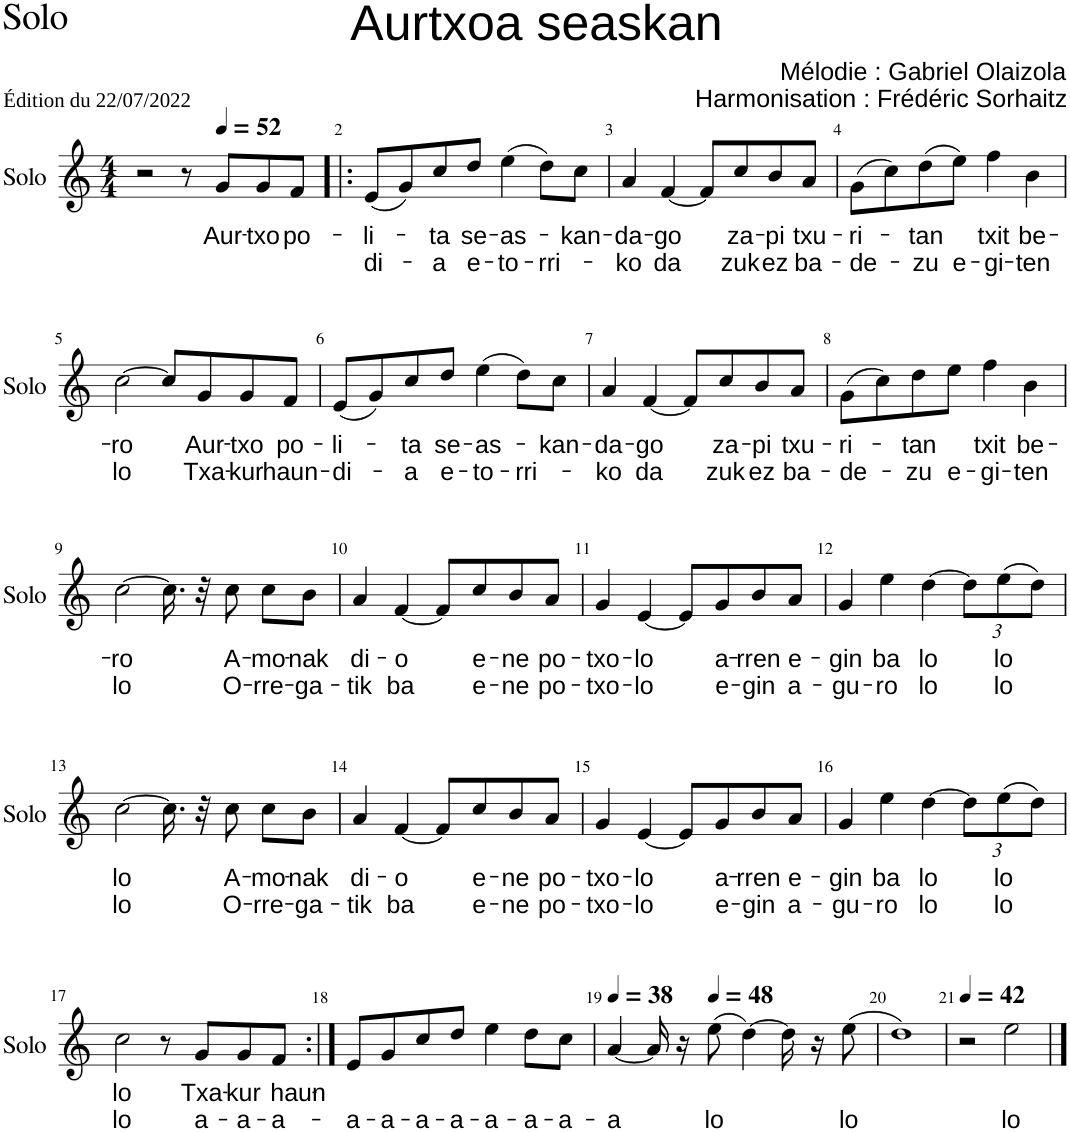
**kern	**text	**text
*part1	*part1	*part1
*staff1	*staff1	*staff1
*I"Solo	*	*
*I'Solo	*	*
*clefG2	*	*
*k[]	*	*
*M4/4	*	*
=1	=1	=1
2r	.	.
8r	.	.
*MM52	*	*
!	!LO:LY:b	!
8g/L	Aur-	.
!	!LO:LY:b	!
8g/	-txo	.
!	!LO:LY:b	!
8f/J	po-	.
=2!|:	=2!|:	=2!|:
!	!LO:LY:b	!LO:LY:b
(8e/L	-li-	di-
8g/)	.	.
!	!LO:LY:b	!LO:LY:b
8cc/	-ta	-a
!	!LO:LY:b	!LO:LY:b
8dd/J	se-	e-
!	!LO:LY:b	!LO:LY:b
(4ee\	-as-	-to-
!	!	!LO:LY:b
8dd\L)	.	-rri-
!	!LO:LY:b	!
8cc\J	-kan-	.
=3	=3	=3
!	!LO:LY:b	!LO:LY:b
4a/	-da-	-ko
!	!LO:LY:b	!LO:LY:b
[4f/	-go	da
8f/L]	.	.
!	!LO:LY:b	!LO:LY:b
8cc/	za-	zuk
!	!LO:LY:b	!LO:LY:b
8b/	-pi	ez
!	!LO:LY:b	!LO:LY:b
8a/J	txu-	ba-
=4	=4	=4
!	!LO:LY:b	!LO:LY:b
(8g\L	-ri-	-de-
8cc\)	.	.
!	!LO:LY:b	!LO:LY:b
(8dd\	-tan	-zu
!	!	!LO:LY:b
8ee\J)	.	e-
!	!LO:LY:b	!LO:LY:b
4ff\	txit	-gi-
!	!LO:LY:b	!LO:LY:b
4b\	be-	-ten
!!LO:LB:g=z
=5	=5	=5
!	!LO:LY:b	!LO:LY:b
[2cc\	-ro	lo
8cc/L]	.	.
!	!LO:LY:b	!LO:LY:b
8g/	Aur-	Txa-
!	!LO:LY:b	!LO:LY:b
8g/	-txo	-kur
!	!LO:LY:b	!LO:LY:b
8f/J	po-	haun-
=6	=6	=6
!	!LO:LY:b	!LO:LY:b
(8e/L	-li-	-di-
8g/)	.	.
!	!LO:LY:b	!LO:LY:b
8cc/	-ta	-a
!	!LO:LY:b	!LO:LY:b
8dd/J	se-	e-
!	!LO:LY:b	!LO:LY:b
(4ee\	-as-	-to-
!	!	!LO:LY:b
8dd\L)	.	-rri-
!	!LO:LY:b	!
8cc\J	-kan-	.
=7	=7	=7
!	!LO:LY:b	!LO:LY:b
4a/	-da-	-ko
!	!LO:LY:b	!LO:LY:b
[4f/	-go	da
8f/L]	.	.
!	!LO:LY:b	!LO:LY:b
8cc/	za-	zuk
!	!LO:LY:b	!LO:LY:b
8b/	-pi	ez
!	!LO:LY:b	!LO:LY:b
8a/J	txu-	ba-
=8	=8	=8
!	!LO:LY:b	!LO:LY:b
(8g\L	-ri-	-de-
8cc\)	.	.
!	!LO:LY:b	!LO:LY:b
8dd\	-tan	-zu
!	!	!LO:LY:b
8ee\J	.	e-
!	!LO:LY:b	!LO:LY:b
4ff\	txit	-gi-
!	!LO:LY:b	!LO:LY:b
4b\	be-	-ten
!!LO:LB:g=z
=9	=9	=9
!	!LO:LY:b	!LO:LY:b
[2cc\	-ro	lo
16.cc\]	.	.
32r	.	.
!	!LO:LY:b	!LO:LY:b
8cc\	A-	O-
!	!LO:LY:b	!LO:LY:b
8cc\L	-mo-	-rre-
!	!LO:LY:b	!LO:LY:b
8b\J	-nak	-ga-
=10	=10	=10
!	!LO:LY:b	!LO:LY:b
4a/	di-	-tik
!	!LO:LY:b	!LO:LY:b
[4f/	-o	ba
8f/L]	.	.
!	!LO:LY:b	!LO:LY:b
8cc/	e-	e-
!	!LO:LY:b	!LO:LY:b
8b/	-ne	-ne
!	!LO:LY:b	!LO:LY:b
8a/J	po-	po-
=11	=11	=11
!	!LO:LY:b	!LO:LY:b
4g/	-txo-	-txo-
!	!LO:LY:b	!LO:LY:b
[4e/	-lo	-lo
8e/L]	.	.
!	!LO:LY:b	!LO:LY:b
8g/	a-	e-
!	!LO:LY:b	!LO:LY:b
8b/	-rren	-gin
!	!LO:LY:b	!LO:LY:b
8a/J	e-	a-
=12	=12	=12
!	!LO:LY:b	!LO:LY:b
4g/	-gin	-gu-
!	!LO:LY:b	!LO:LY:b
4ee\	ba	-ro
!	!LO:LY:b	!LO:LY:b
[4dd\	lo	lo
*Xbrackettup	*	*
12dd\L]	.	.
!	!LO:LY:b	!LO:LY:b
(12ee\	lo	lo
12dd\J)	.	.
!!LO:LB:g=z
=13	=13	=13
!	!LO:LY:b	!LO:LY:b
[2cc\	lo	lo
16.cc\]	.	.
32r	.	.
!	!LO:LY:b	!LO:LY:b
8cc\	A-	O-
!	!LO:LY:b	!LO:LY:b
8cc\L	-mo-	-rre-
!	!LO:LY:b	!LO:LY:b
8b\J	-nak	-ga-
=14	=14	=14
!	!LO:LY:b	!LO:LY:b
4a/	di-	-tik
!	!LO:LY:b	!LO:LY:b
[4f/	-o	ba
8f/L]	.	.
!	!LO:LY:b	!LO:LY:b
8cc/	e-	e-
!	!LO:LY:b	!LO:LY:b
8b/	-ne	-ne
!	!LO:LY:b	!LO:LY:b
8a/J	po-	po-
=15	=15	=15
!	!LO:LY:b	!LO:LY:b
4g/	-txo-	-txo-
!	!LO:LY:b	!LO:LY:b
[4e/	-lo	-lo
8e/L]	.	.
!	!LO:LY:b	!LO:LY:b
8g/	a-	e-
!	!LO:LY:b	!LO:LY:b
8b/	-rren	-gin
!	!LO:LY:b	!LO:LY:b
8a/J	e-	a-
=16	=16	=16
!	!LO:LY:b	!LO:LY:b
4g/	-gin	-gu-
!	!LO:LY:b	!LO:LY:b
4ee\	ba	-ro
!	!LO:LY:b	!LO:LY:b
[4dd\	lo	lo
12dd\L]	.	.
!	!LO:LY:b	!LO:LY:b
(12ee\	lo	lo
12dd\J)	.	.
!!LO:LB:g=z
=17	=17	=17
!	!LO:LY:b	!LO:LY:b
2cc\	lo	lo
8r	.	.
!	!LO:LY:b	!LO:LY:b
8g/L	Txa-	a-
!	!LO:LY:b	!LO:LY:b
8g/	-kur	-a-
!	!LO:LY:b	!LO:LY:b
8f/J	haun-	-a-
=18:|!	=18:|!	=18:|!
!	!	!LO:LY:b
8e/L	.	-a-
!	!	!LO:LY:b
8g/	.	-a-
!	!	!LO:LY:b
8cc/	.	-a-
!	!	!LO:LY:b
8dd/J	.	-a-
!	!	!LO:LY:b
4ee\	.	-a-
!	!	!LO:LY:b
8dd\L	.	-a-
!	!	!LO:LY:b
8cc\J	.	-a-
=19	=19	=19
*MM38	*	*
!	!	!LO:LY:b
[4a/	.	-a
16a/]	.	.
16r	.	.
*MM48	*	*
!	!	!LO:LY:b
(8ee\	.	lo
[4dd\)	.	.
16dd\]	.	.
16r	.	.
!	!	!LO:LY:b
(8ee\	.	lo
=20	=20	=20
1dd)	.	.
=21	=21	=21
*MM42	*	*
2r	.	.
!	!	!LO:LY:b
2ee\	.	lo
==	==	==
*-	*-	*-
